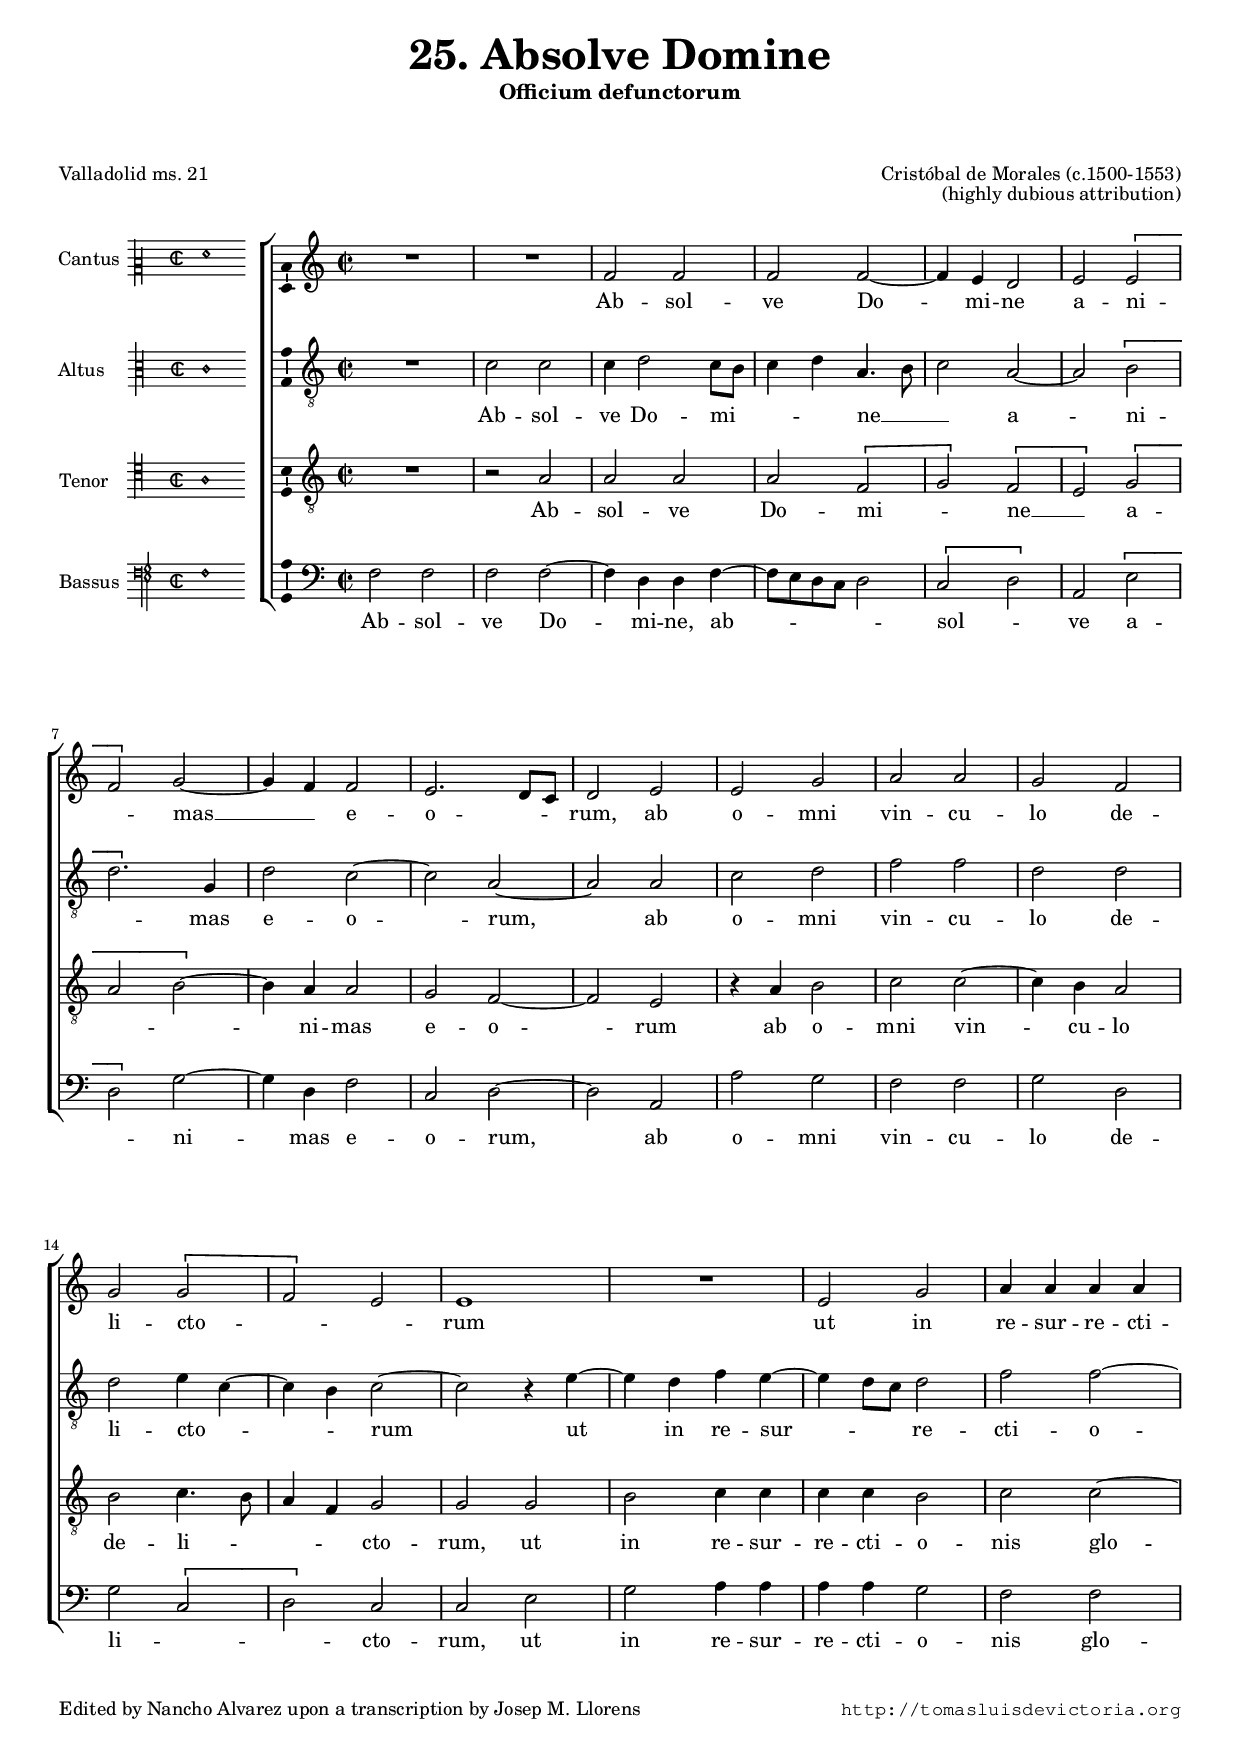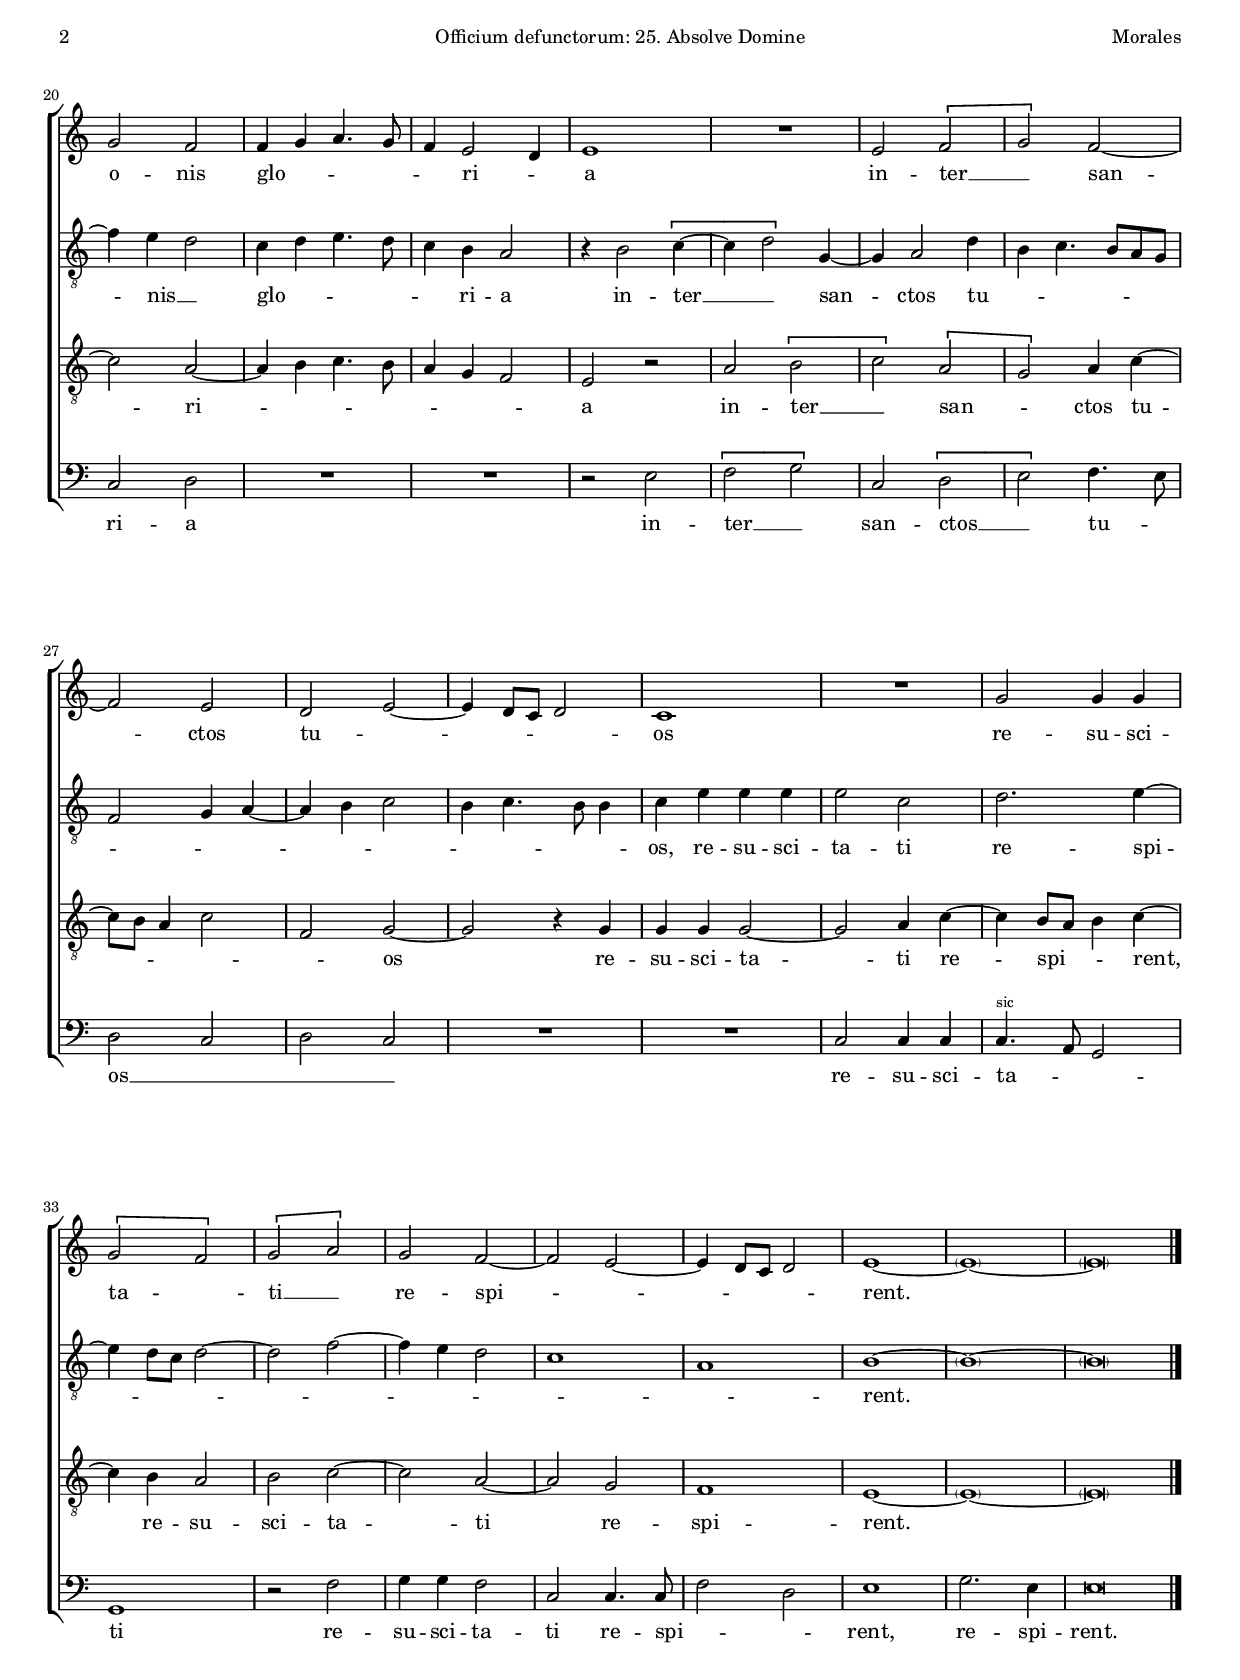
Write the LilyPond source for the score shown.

\version "2.22.0"

#(set-default-paper-size "a4")
#(set-global-staff-size 16.4)
#(ly:set-option 'point-and-click #f)
%mobile -s15.5 -i3.2

italicas=\override LyricText.font-shape = #'italic
rectas=\override LyricText.font-shape = #'upright
ss=\once \set suggestAccidentals = ##t
incipitwidth = 20
mtempo={\tempo 4 = 100}
mtempob={\tempo 4 = 50}
mt=#(define-music-function (offset) (number?) ; move lyric text
      #{ \once \override LyricText.X-offset = -$offset #})

htitle="Officium defunctorum: 25. Absolve Domine"
hcomposer="Morales"

\header {
	title=\markup{\fontsize #3 "25. Absolve Domine"}
	subtitle="Officium defunctorum"
	subsubtitle=\markup{\null \vspace #2 }
	composer="Cristóbal de Morales (c.1500-1553)"
        pdfauthor=\composer
	opus=\markup{"(highly dubious attribution)"}
	poet=\markup{"Valladolid ms. 21"}
	% Archivo de Música de la Catedral Metropolitana de Valladolid (E-V), Libro de coro, ms. 21; copiado en 1649
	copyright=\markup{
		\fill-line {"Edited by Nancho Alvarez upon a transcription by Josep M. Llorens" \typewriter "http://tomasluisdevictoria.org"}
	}
%	tagline=""
}

global={\key c \major \time 2/2 \skip 1*40 \bar "|." }


cantus=\relative c'{
	R1*2
	f2 f
	f f ~
	f4 e d2
	e \[e
	f\] g ~
	g4 f f2
	e2. d8 c
	d2 e
	e g
	a a
	g f % CSIC \ss fis
	g \[g
	f\] e
	e1
	R1
	e2 g
	a4 a a a
	g2 f
	f4 g a4. g8
	f4 e2 d4
	e1
	R1
	e2 \[f2
	g\] f ~
	f e
	d e ~
	e4 d8 c d2
	c1
	R1
	g'2 g4 g
	\[g2 f\]
	\[g a\]
	g f ~
	f e ~
	e4 d8 c d2
	e1 ~
	\parenthesize e ~
	\parenthesize e\breve*1/2
	% CSIC añade 2 compases en silencio en todas las voces menos en el bajo. No lo entiendo.
	% Yo he prolongado el acorde final
}

altus=\relative c'{
	R1
	c2 c
	c4 d2 c8 b
	c4 d a4. b8
	c2 a ~
	a\[b 
	d2.\] g,4
	d'2 c ~
	c a ~
	a a
	c d
	f f
	d d 
	d e4 c ~
	c b c2 ~
	c r4 e ~
	e4 d f e ~
	e d8 c d2
	f2 f ~
	f4 e d2
	c4 d e4. d8
	c4 b a2
	r4 b2 \[c4 ~
	c d2\] g,4 ~
	g a2 d4
	b c4. b8 a g
	f2 g4 a ~
	a4 b c2
	b4 c4. b8 b4
	c e e e
	e2 c 
	d2. e4 ~
	e4 d8 c d2 ~
	d f2 ~
	f4 e d2
	c1 
	a
	b1 ~ 
	\parenthesize b ~
	\parenthesize b\breve*1/2 % CSIC silencios
}

tenor=\relative c'{
	R1
	r2 a
	a a
	a \[f
	g\] \[f
	e\] \[g
	a b ~ \]
	b4 a a2
	g2 f ~
	f e
	r4 a b2
	c c ~
	c4 b a2
	b c4. b8
	a4 f g2
	g g
	b c4 c
	c c b2
	c c ~
	c a ~
	a4 b c4. b8
	a4 g f2
	e2 r
	a \[b
	c\] \[a
	g\] a4 c ~
	c8 b a4 c2
	f,2 g ~
	g r4 g
	g g g2 ~
	g a4 c ~
	c b8 a b4 c ~
	c4 b a2
	b c ~
	c a ~
	a g
	f1
	e1 ~
	\parenthesize e ~
	\parenthesize e\breve*1/2 % CSIC silencios
}

bassus=\relative c{
	f2 f
	f f ~
	f4 d d f ~
	f8 e d c d2
	\[c2 d\]
	a \[e'
	d\] g ~
	g4 d f2
	c d ~
	d a
	a'2 g
	f f
	g d
	g \[c,
	d\] c
	c e
	g2 a4 a
	a a g2
	f f
	c d
	R1*2
	r2 e
	\[f2 g\]
	c,2 \[d
	e\] f4. e8
	d2 c
	d c
	R1*2
	c2 c4 c
	c4.^\markup{\fontsize #-2 "sic"} a8 g2 % octavas con tenor y disonancia con altus
	g1 % disonanca
	r2 f'
	g4 g f2 % octavas con el cantus
	c2 c4. c8
	f2 d
	e1
	g2. e4
	e\breve*1/2
	% No entiendo estos dos compases al final donde solo el bajo tiene notas
	% (Hay demasiadas cosas raras con esta voz, algo debe estar mal transcrito.)
}

textocantus=\lyricmode{
Ab -- sol -- ve Do -- mi -- ne a -- ni -- _ mas __ _ e -- o -- _ _ rum,
ab o -- mni vin -- cu -- lo de -- li -- cto -- _ _ rum
ut in re -- sur -- re -- cti -- o -- nis glo -- _ _ _ _ ri -- _ a
in -- ter __ _ san -- ctos tu -- _ _ _ _ os
re -- su -- sci -- ta -- _ ti __ _ re -- spi -- _ _ _ _ rent.
}

textoaltus=\lyricmode{
Ab -- sol -- ve Do -- mi -- _ _ _ ne __ _ _ a -- ni -- _ mas e -- o -- rum,
ab o -- mni vin -- cu -- lo de -- li -- cto -- _ _ rum
ut in re -- sur -- _ _ re -- cti -- o -- nis __ _ glo -- _ _ _ _ ri -- a
in -- ter __ _ san -- ctos tu -- _ _ _ _ _ _ _ _ _ _ _ _ _ _ os,
re -- su -- sci -- ta -- ti re -- spi -- _ _ _ _ _ _ _ _ rent.
}

textotenor=\lyricmode{
Ab -- sol -- ve Do -- mi -- _ ne __ _ a -- _ _ ni -- mas e -- o -- rum
ab o -- mni vin -- cu -- lo de -- li -- _ _ _ cto -- rum,
ut in re -- sur -- re -- cti -- o -- nis glo -- ri -- _ _ _ _ _ _ a
in -- ter __ _ san -- _ ctos tu -- _ _ _ _ os
re -- su -- sci -- ta -- ti re -- spi -- _ _ rent,
re -- su -- sci -- ta -- ti re -- spi -- rent.
}

textobassus=\lyricmode{
Ab -- sol -- ve Do -- mi -- ne,
ab -- _ _ _ _ sol -- _ ve a -- _ ni -- mas e -- o -- rum,
ab o -- mni vin -- cu -- lo de -- li -- _ _ cto -- rum,
ut in re -- sur -- re -- cti -- o -- nis glo -- ri -- a
in -- ter __ _ san -- ctos __ _ tu -- _ os __ _ _ _ 
re -- su -- sci -- ta -- _ _ ti
re -- su -- sci -- ta -- ti re -- spi -- _ _ rent,
re -- spi -- rent.
}


incipitcantus=\markup{
	\score{
		{ 
		\set Staff.instrumentName="Cantus "
		\override NoteHead.style = #'neomensural
		\override Staff.TimeSignature.style = #'neomensural
		\cadenzaOn 
		\clef "petrucci-c2"
		\key c \major
		\time 2/2
                f'1
		} 

	\layout { line-width=\incipitwidth indent = 0 }
	}
}

incipitaltus=\markup{
	\score{
		{ 
		\set Staff.instrumentName="Altus    "
		\override NoteHead.style = #'neomensural 
		\override Staff.TimeSignature.style = #'neomensural
		\cadenzaOn 
		\clef "petrucci-c3"
		\key c \major
		\time 2/2
                c'1
		} 
	\layout { line-width=\incipitwidth indent = 0 }
	}
}


incipittenor=\markup{
	\score{
		{ 
		\set Staff.instrumentName="Tenor   "
		\override NoteHead.style = #'neomensural 
		\override Staff.TimeSignature.style = #'neomensural
		\cadenzaOn 
		\clef "petrucci-c4"
		\key c \major
		\time 2/2
                a1
		} 
	\layout { line-width=\incipitwidth indent=0 }
	}
}

incipitbassus=\markup{
	\score{
		{ 
		\set Staff.instrumentName="Bassus "
		\override NoteHead.style = #'neomensural
		\override Staff.TimeSignature.style = #'neomensural
		\cadenzaOn 
		\clef "petrucci-f4"
		\key c \major
		\time 2/2
                f1
		} 
	\layout { line-width=\incipitwidth indent = 0 }
	}
}

%\layout {
%       \context {\Voice
%               \remove Ligature_bracket_engraver
%               \consists Mensural_ligature_engraver
%       }
%       line-width=\incipitwidth
%       indent = 0
%}

\score {\transpose c' c'{
\new ChoirStaff<<

	\new Staff <<\global
	\new Voice="v1" {
		\set Staff.instrumentName=\incipitcantus
		\clef "treble"
		\cantus }
	\new Lyrics \lyricsto "v1" {\textocantus }
	>>

	\new Staff <<\global
	\new Voice="v2" {
		\set Staff.instrumentName=\incipitaltus
		\clef "G_8"
		\altus }
	\new Lyrics \lyricsto "v2" {\textoaltus }
	>>
	
	\new Staff <<\global
	\new Voice="v3" {
		\set Staff.instrumentName=\incipittenor
		\clef "G_8"
		\tenor }
	\new Lyrics \lyricsto "v3" {\textotenor }
	>>

	\new Staff <<\global
	\new Voice="v4" {
		\set Staff.instrumentName=\incipitbassus
		\clef "bass"
		\bassus }
	\new Lyrics \lyricsto "v4" {\textobassus }
	>>
	
>>

	} % transpose

\layout{ 
	\context {\Lyrics 
		\override VerticalAxisGroup.staff-affinity = #UP
		\override VerticalAxisGroup.nonstaff-relatedstaff-spacing =
			#'((basic-distance . 0) (minimum-distance . 0) (padding . 1))
		\override LyricText.font-size = #1.2
		\override LyricHyphen.minimum-distance = #0.5
	}
	\context {\Score 
		tempoHideNote = ##t
		\override BarNumber.padding = #2 
	}
	\context {\Voice 
		%melismaBusyProperties = #'()
		%autoBeaming = ##f
	}
	\context {\Staff 
                %\RemoveEmptyStaves
                %\override VerticalAxisGroup.remove-first = ##t
		\override VerticalAxisGroup.staff-staff-spacing =
			#'((basic-distance . 11) (minimum-distance . 0) (padding . 1))
		\consists Ambitus_engraver 
		\override LigatureBracket.padding = #1
	}
}

%\midi { \mtempo }

}


\paper{
	evenHeaderMarkup=\markup  \fill-line { \fromproperty #'page:page-number-string \htitle \hcomposer }
	oddHeaderMarkup= \markup  \fill-line { \on-the-fly #not-first-page \hcomposer \on-the-fly #not-first-page \htitle \on-the-fly #not-first-page \fromproperty #'page:page-number-string }
	%system-count=20
	%page-count = 8
	systems-per-page = 3
	ragged-last-bottom = ##f
	indent=3.6\cm
	system-system-spacing =
	#'((basic-distance . 20) (minimum-distance . 0) (padding . 5))
	top-system-spacing = % header
	#'((basic-distance . 10) (minimum-distance . 0) (padding . 0))
	last-bottom-spacing = % footer
	#'((basic-distance . 12) (minimum-distance . 0) (padding . 0))
	markup-system-spacing.padding = #1.5
}
